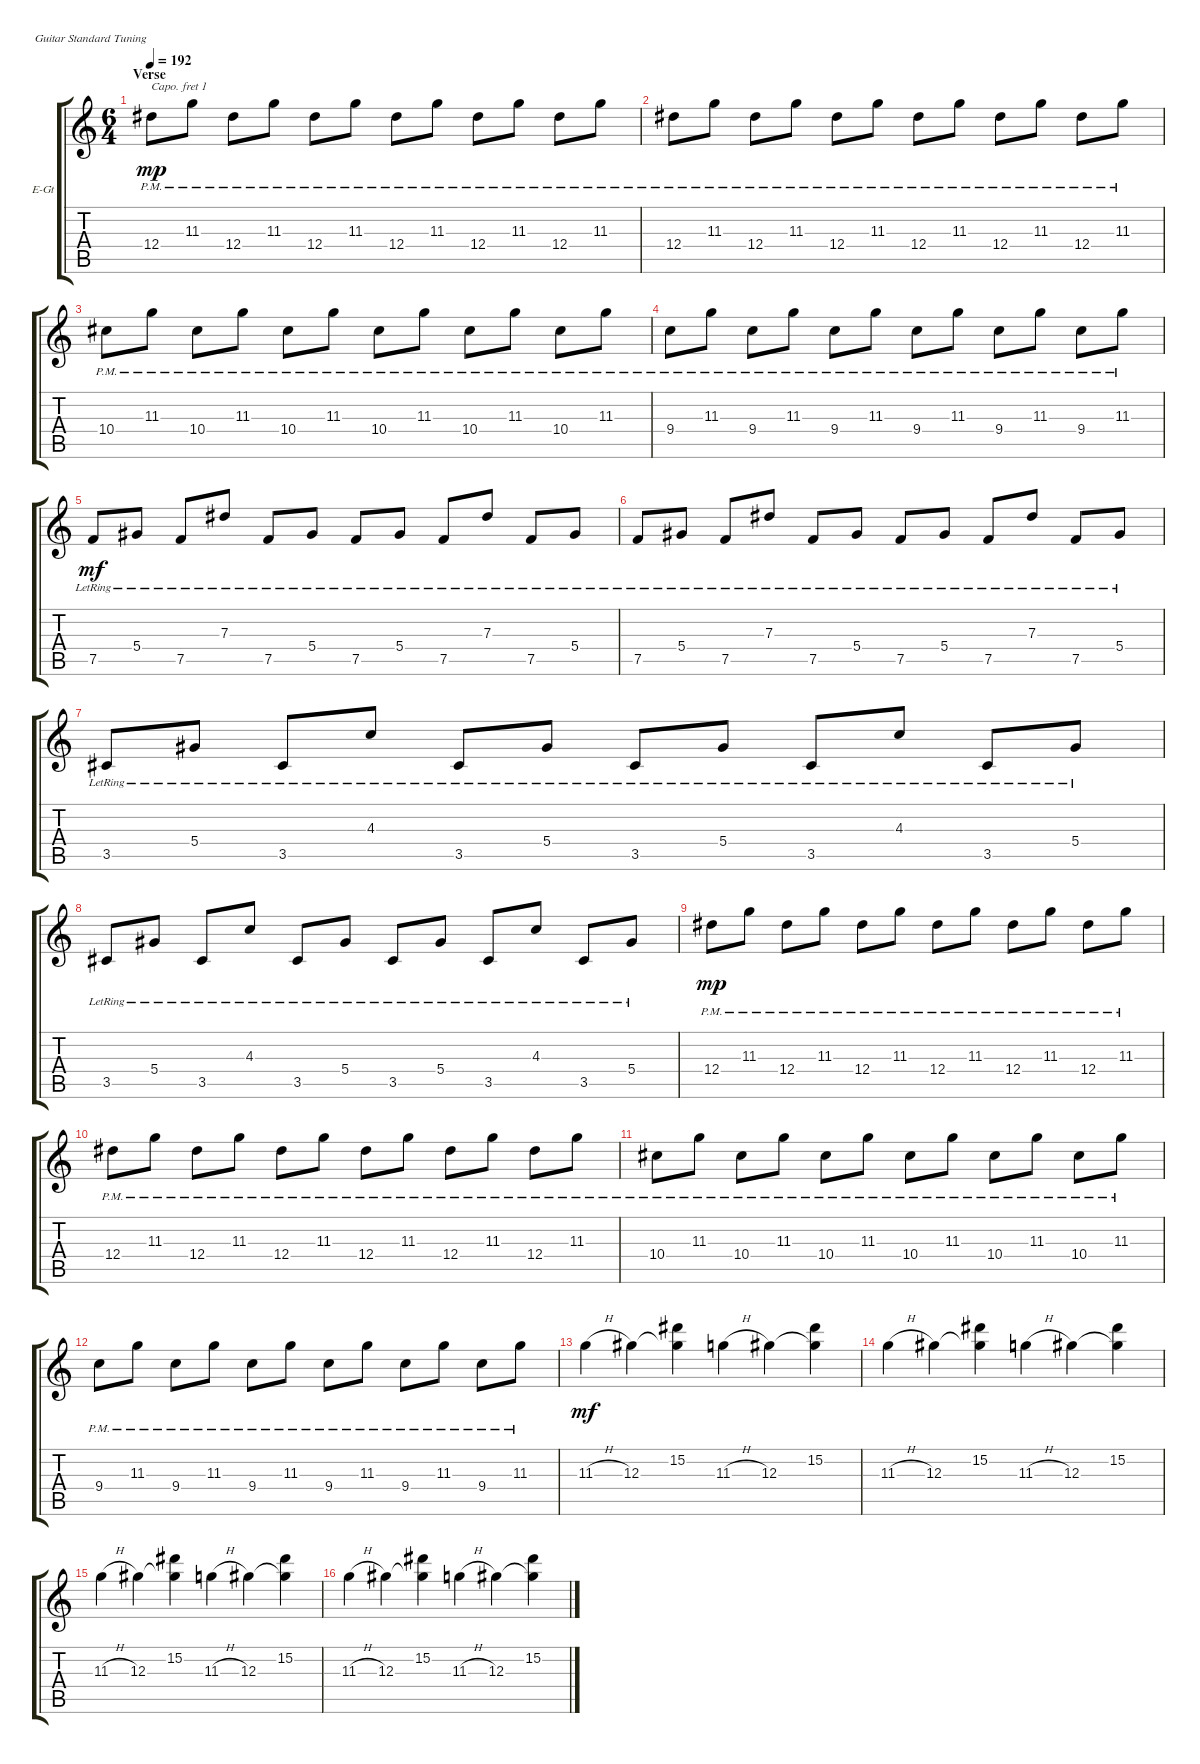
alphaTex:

\bracketExtendMode groupsimilarinstruments
\firstSystemTrackNameOrientation horizontal
\otherSystemsTrackNameOrientation horizontal
\track ("Guitar 1" "E-Gt") {instrument distortionguitar}
\staff {score tabs}
\capo 1
\tuning (E4 B3 G3 D3 A2 E2)
\ts (6 4)
\section ("" "Verse")
\tempo 192
\clef g2
\ks c
12.4{pm}.8{dy mp} 11.3{pm}.8 12.4{pm}.8 11.3{pm}.8 12.4{pm}.8 11.3{pm}.8 12.4{pm}.8 11.3{pm}.8 12.4{pm}.8 11.3{pm}.8 12.4{pm}.8 11.3{pm}.8 |
12.4{pm}.8 11.3{pm}.8 12.4{pm}.8 11.3{pm}.8 12.4{pm}.8 11.3{pm}.8 12.4{pm}.8 11.3{pm}.8 12.4{pm}.8 11.3{pm}.8 12.4{pm}.8 11.3{pm}.8 |
10.4{pm}.8 11.3{pm}.8 10.4{pm}.8 11.3{pm}.8 10.4{pm}.8 11.3{pm}.8 10.4{pm}.8 11.3{pm}.8 10.4{pm}.8 11.3{pm}.8 10.4{pm}.8 11.3{pm}.8 |
9.4{pm}.8 11.3{pm}.8 9.4{pm}.8 11.3{pm}.8 9.4{pm}.8 11.3{pm}.8 9.4{pm}.8 11.3{pm}.8 9.4{pm}.8 11.3{pm}.8 9.4{pm}.8 11.3{pm}.8 |
7.5{lr}.8{dy mf} 5.4{lr}.8 7.5{lr}.8 7.3{lr}.8 7.5{lr}.8 5.4{lr}.8 7.5{lr}.8 5.4{lr}.8 7.5{lr}.8 7.3{lr}.8 7.5{lr}.8 5.4{lr}.8 |
7.5{lr}.8 5.4{lr}.8 7.5{lr}.8 7.3{lr}.8 7.5{lr}.8 5.4{lr}.8 7.5{lr}.8 5.4{lr}.8 7.5{lr}.8 7.3{lr}.8 7.5{lr}.8 5.4{lr}.8 |
3.5{lr}.8 5.4{lr}.8 3.5{lr}.8 4.3{lr}.8 3.5{lr}.8 5.4{lr}.8 3.5{lr}.8 5.4{lr}.8 3.5{lr}.8 4.3{lr}.8 3.5{lr}.8 5.4{lr}.8 |
3.5{lr}.8 5.4{lr}.8 3.5{lr}.8 4.3{lr}.8 3.5{lr}.8 5.4{lr}.8 3.5{lr}.8 5.4{lr}.8 3.5{lr}.8 4.3{lr}.8 3.5{lr}.8 5.4{lr}.8 |
12.4{pm}.8{dy mp} 11.3{pm}.8 12.4{pm}.8 11.3{pm}.8 12.4{pm}.8 11.3{pm}.8 12.4{pm}.8 11.3{pm}.8 12.4{pm}.8 11.3{pm}.8 12.4{pm}.8 11.3{pm}.8 |
12.4{pm}.8 11.3{pm}.8 12.4{pm}.8 11.3{pm}.8 12.4{pm}.8 11.3{pm}.8 12.4{pm}.8 11.3{pm}.8 12.4{pm}.8 11.3{pm}.8 12.4{pm}.8 11.3{pm}.8 |
10.4{pm}.8 11.3{pm}.8 10.4{pm}.8 11.3{pm}.8 10.4{pm}.8 11.3{pm}.8 10.4{pm}.8 11.3{pm}.8 10.4{pm}.8 11.3{pm}.8 10.4{pm}.8 11.3{pm}.8 |
9.4{pm}.8 11.3{pm}.8 9.4{pm}.8 11.3{pm}.8 9.4{pm}.8 11.3{pm}.8 9.4{pm}.8 11.3{pm}.8 9.4{pm}.8 11.3{pm}.8 9.4{pm}.8 11.3{pm}.8 |
11.3{h}.4{dy mf} 12.3.4 (15.2 12.3{t}).4 11.3{h}.4 12.3.4 (15.2 12.3{t}).4 |
11.3{h}.4 12.3.4 (15.2 12.3{t}).4 11.3{h}.4 12.3.4 (15.2 12.3{t}).4 |
11.3{h}.4 12.3.4 (15.2 12.3{t}).4 11.3{h}.4 12.3.4 (15.2 12.3{t}).4 |
11.3{h}.4 12.3.4 (15.2 12.3{t}).4 11.3{h}.4 12.3.4 (15.2 12.3{t}).4
